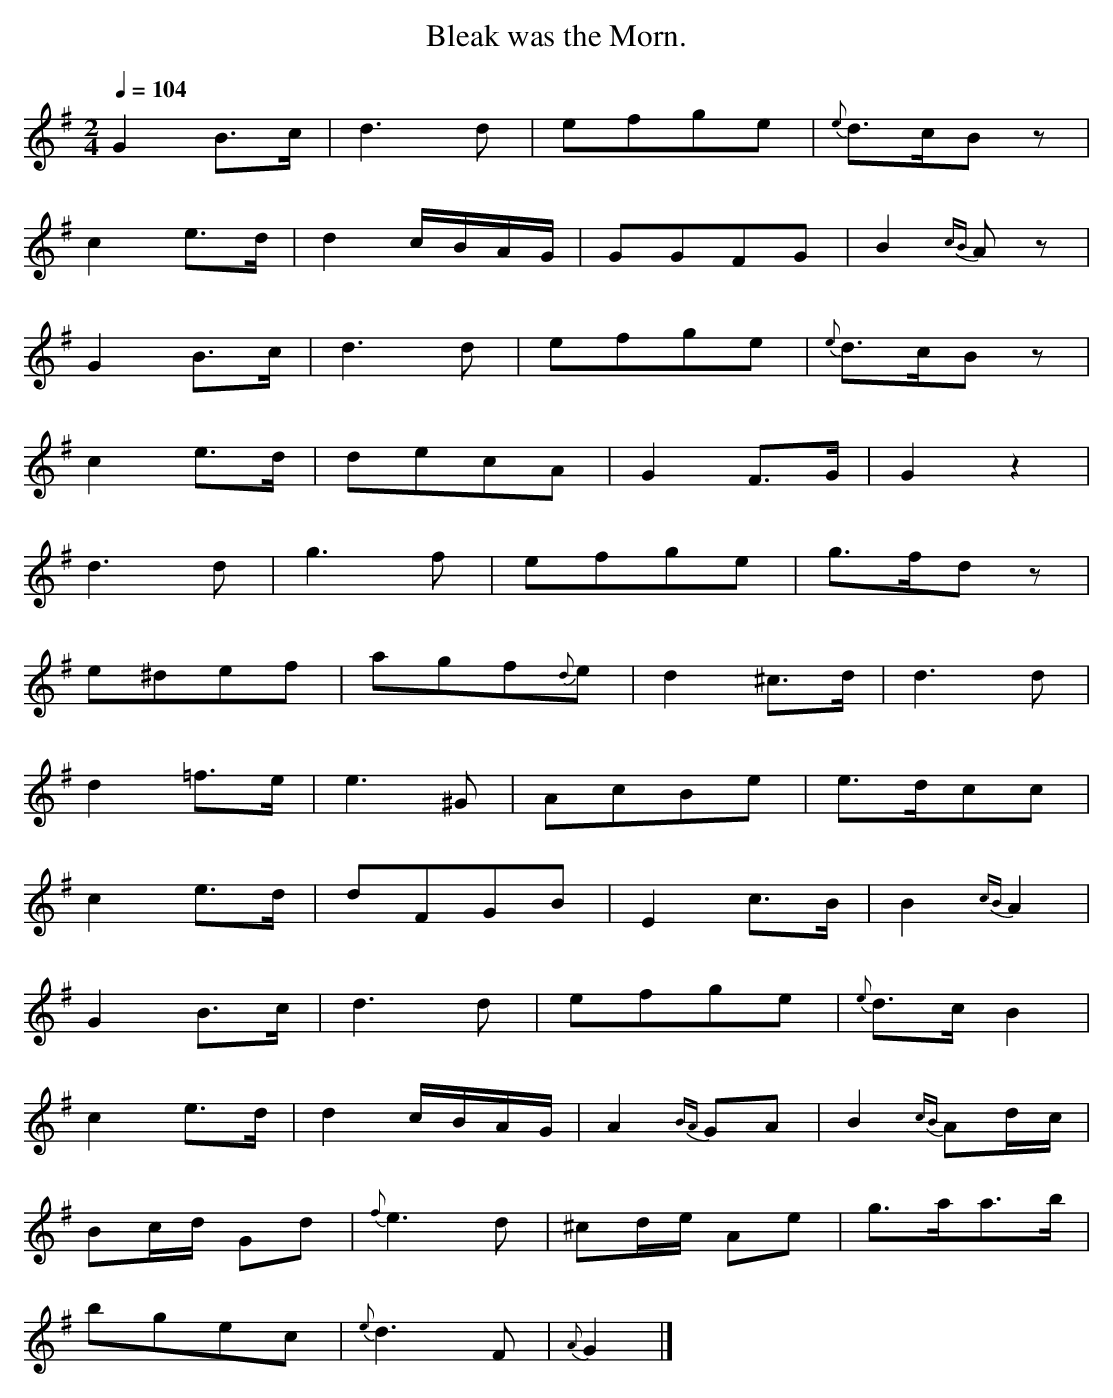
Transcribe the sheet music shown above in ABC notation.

X:1
T:Bleak was the Morn.
M:2/4
L:1/8
Q:1/4=104
K:G
G2    B>c|   d3     d   | efge |{e}d>cBz|
c2    e>d|   d2 c/B/A/G/| GGFG |   B2 {cB}Az|
G2    B>c|   d3     d   | efge |{e}d>cBz|
c2    e>d|   decA   | G2     F>G|   G2     z2|
d3     d |   g3     f   | efge |   g>fdz|
e^def |   agf{d}e   | d2    ^c>d|   d3      d|
d2   =f>e|   e3    ^G   | AcBe |   e>dcc|
c2    e>d|   dFGB   | E2     c>B|   B2 {cB}A2|
G2    B>c|   d3     d   | efge |{e}d>c    B2|
c2    e>d|   d2 c/B/A/G/| A2 {BA}GA |   B2 {cB}Ad/c/|
Bc/d/ Gd |{f}e3     d   |^cd/e/  Ae |   g>aa>b  |
bgec |{e}d3     F   |{A}G2|]
